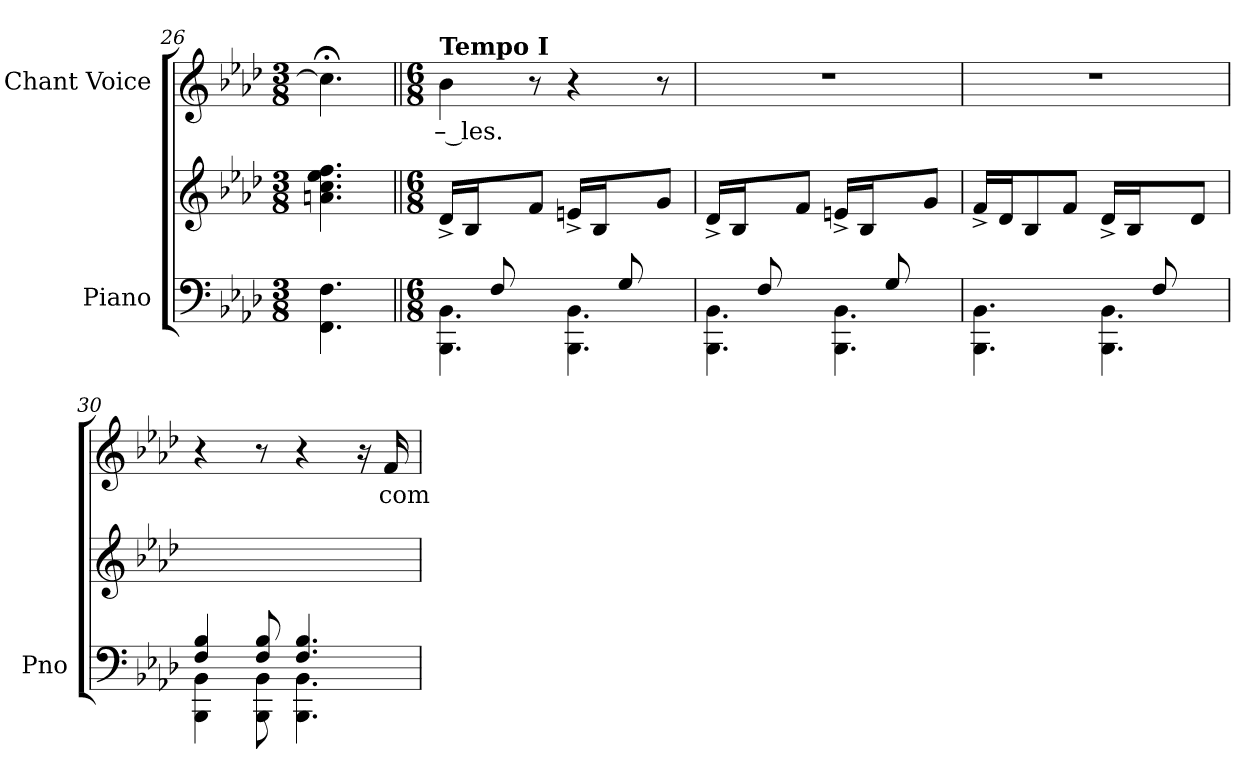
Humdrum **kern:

**kern	**kern	**kern	**text
*part2	*part2	*part1	*part1
*staff3	*staff2	*staff1	*staff1
*I"Piano	*	*I"Chant Voice	*
*I'Pno	*	*	*
*clefF4	*clefG2	*clefG2	*
*k[b-e-a-d-]	*k[b-e-a-d-]	*k[b-e-a-d-]	*
*M3/8	*M3/8	*M3/8	*
=26	=26	=26	=26
4.FF\ 4.F\	4.an\ 4.cc\ 4.ee-\ 4.ff\	4.cc;<\]	.
!!LO:LB:g=z
=27||	=27||	=27||	=27||
*M6/8	*M6/8	*M6/8	*
*^	*	*	*
!	!	!	!LO:TX:a:B:t=Tempo I	!
!	!	!	!	!LO:LY:b
8ryy	4.BBB-\ 4.BB-\	16d-^>/LL	4b-\	-– les.
.	.	16B-/J	.	.
8F/	.	8ryy	.	.
4ryy	.	8f/J	8r	.
.	4.BBB-\ 4.BB-\	16en^>/LL	4r	.
.	.	16B-/J	.	.
8G/	.	8ryy	.	.
8ryy	.	8g/J	8r	.
=28	=28	=28	=28	=28
8ryy	4.BBB-\ 4.BB-\	16d-^>/LL	2.r	.
.	.	16B-/J	.	.
8F/	.	8ryy	.	.
4ryy	.	8f/J	.	.
.	4.BBB-\ 4.BB-\	16en^>/LL	.	.
.	.	16B-/J	.	.
8G/	.	8ryy	.	.
8ryy	.	8g/J	.	.
=29	=29	=29	=29	=29
2ryy	4.BBB-\ 4.BB-\	16f^>/LL	2.r	.
.	.	16d-/J	.	.
.	.	8B-/	.	.
.	.	8f/J	.	.
.	4.BBB-\ 4.BB-\	16d-^>/LL	.	.
.	.	16B-/J	.	.
8F/	.	8ryy	.	.
8ryy	.	8d-/J	.	.
=30	=30	=30	=30	=30
4F/ 4B-/	4BBB-\ 4BB-\	2.ryy	4r	.
8F/ 8B-/	8BBB-\ 8BB-\	.	8r	.
4.F/ 4.B-/	4.BBB-\ 4.BB-\	.	4r	.
.	.	.	16r	.
!	!	!	!	!LO:LY:b
.	.	.	16f/	com-
*v	*v	*	*	*
=	=	=	=
*-	*-	*-	*-
